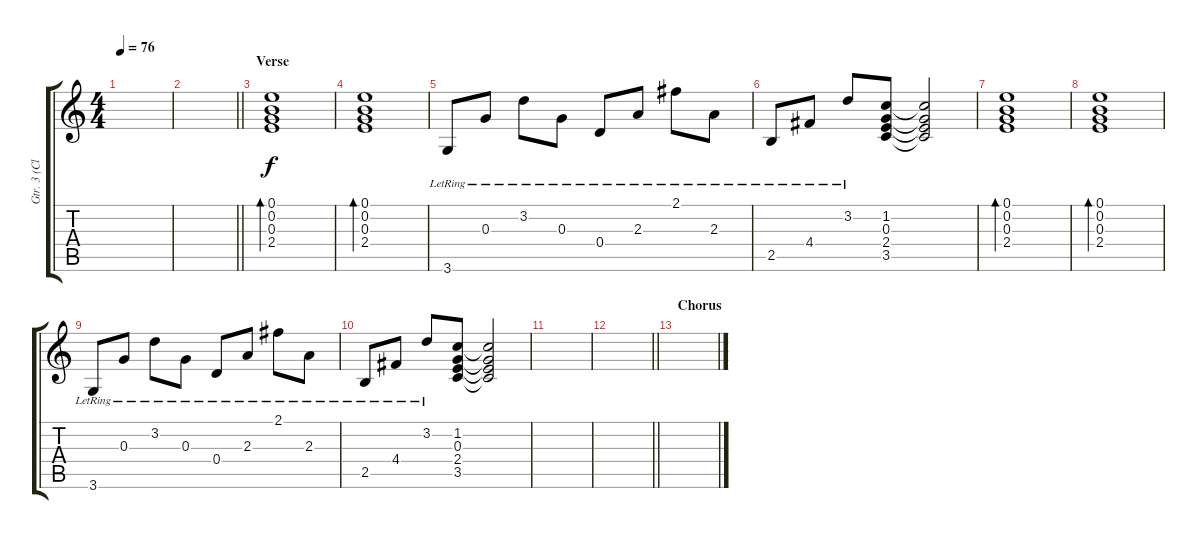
\track ("Gtr. 3 (Clean)" "Gtr. 3 (Cl") {instrument electricguitarjazz}
\staff {score tabs}
\tuning (E4 B3 G3 D3 A2 E2) {hide}
\ts (4 4)
\tempo 76
\clef g2
\ks c
|
\barLineRight lightlight
|
\section ("" "Verse")
(0.1 0.2 0.3 2.4).1{bd 60} |
(0.1 0.2 0.3 2.4).1{bd 60} |
3.6{lr}.8 0.3{lr}.8 3.2{lr}.8 0.3{lr}.8 0.4{lr}.8 2.3{lr}.8 2.1{lr}.8 2.3{lr}.8 |
2.5{lr}.8 4.4{lr}.8 3.2{lr}.8 (1.2 0.3 2.4 3.5).8 (1.2{t} 0.3{t} 2.4{t} 3.5{t}).2 |
(0.1 0.2 0.3 2.4).1{bd 60} |
(0.1 0.2 0.3 2.4).1{bd 60} |
3.6{lr}.8 0.3{lr}.8 3.2{lr}.8 0.3{lr}.8 0.4{lr}.8 2.3{lr}.8 2.1{lr}.8 2.3{lr}.8 |
2.5{lr}.8 4.4{lr}.8 3.2{lr}.8 (1.2 0.3 2.4 3.5).8 (1.2{t} 0.3{t} 2.4{t} 3.5{t}).2 |
|
\barLineRight lightlight
|
\section ("" "Chorus")
